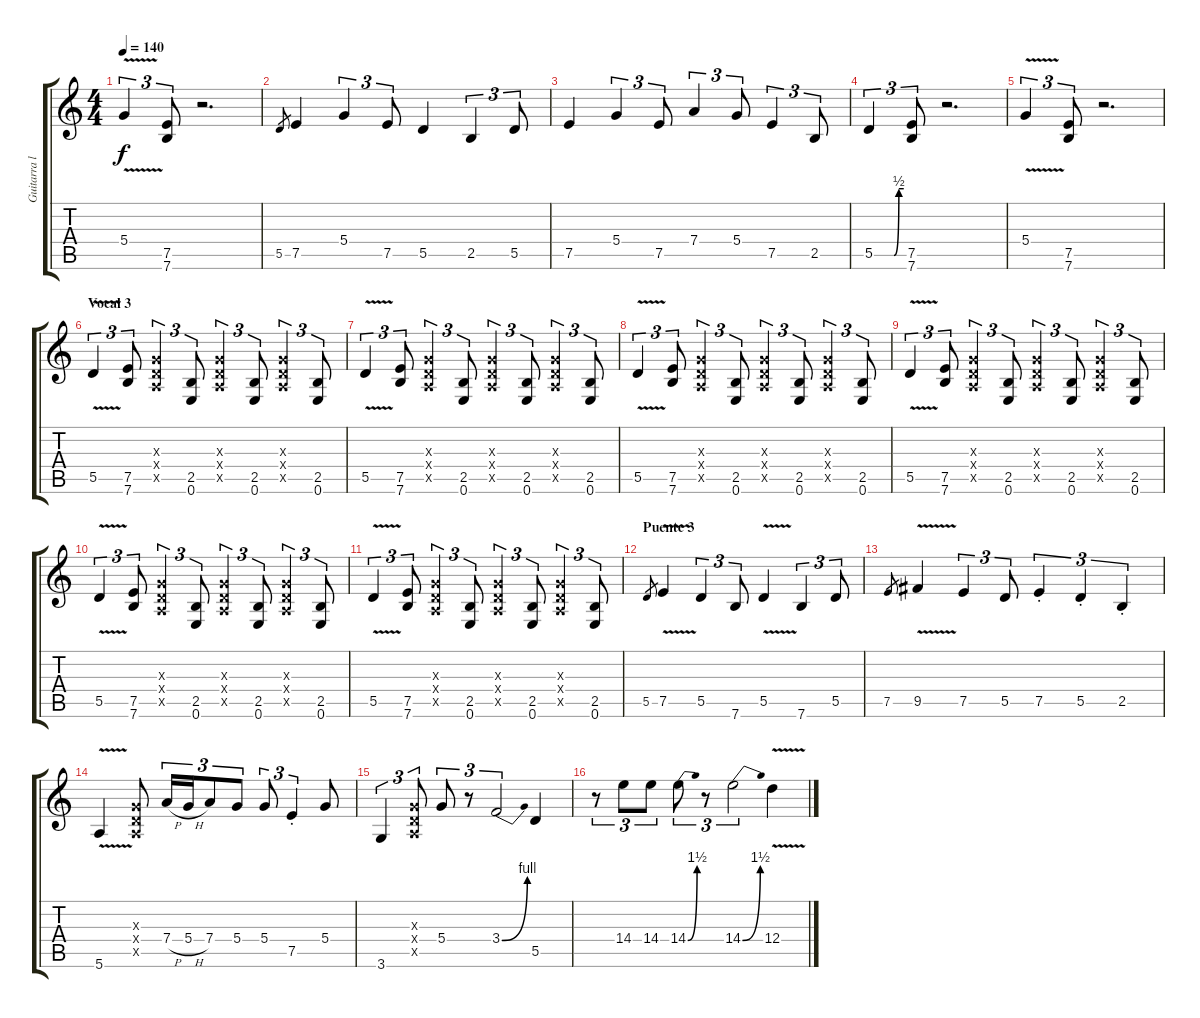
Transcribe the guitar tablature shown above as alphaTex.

\track ("Guitarra líder" "Guitarra l") {instrument distortionguitar}
\staff {score tabs}
\tuning (E4 B3 G3 D3 A2 E2) {hide}
\ts (4 4)
\tempo 140
\clef g2
\ks c
5.4{v}.4{tu (3 2) dy f} (7.5 7.6).8{tu (3 2)} r.2{d} |
5.5.8{gr} 7.5.4 5.4.4{tu (3 2)} 7.5.8{tu (3 2)} 5.5.4 2.5.4{tu (3 2)} 5.5.8{tu (3 2)} |
7.5.4 5.4.4{tu (3 2)} 7.5.8{tu (3 2)} 7.4.4{tu (3 2)} 5.4.8{tu (3 2)} 7.5.4{tu (3 2)} 2.5.8{tu (3 2)} |
5.5{be (custom 0 0 40 0 50 2 60 2)}.4{tu (3 2)} (7.5 7.6).8{tu (3 2)} r.2{d} |
5.4{v}.4{tu (3 2)} (7.5 7.6).8{tu (3 2)} r.2{d} |
\section ("" "Vocal 3")
5.5{v}.4{tu (3 2)} (7.5 7.6).8{tu (3 2)} (0.3{x} 0.4{x} 0.5{x}).4{tu (3 2)} (2.5 0.6).8{tu (3 2)} (0.3{x} 0.4{x} 0.5{x}).4{tu (3 2)} (2.5 0.6).8{tu (3 2)} (0.3{x} 0.4{x} 0.5{x}).4{tu (3 2)} (2.5 0.6).8{tu (3 2)} |
5.5{v}.4{tu (3 2)} (7.5 7.6).8{tu (3 2)} (0.3{x} 0.4{x} 0.5{x}).4{tu (3 2)} (2.5 0.6).8{tu (3 2)} (0.3{x} 0.4{x} 0.5{x}).4{tu (3 2)} (2.5 0.6).8{tu (3 2)} (0.3{x} 0.4{x} 0.5{x}).4{tu (3 2)} (2.5 0.6).8{tu (3 2)} |
5.5{v}.4{tu (3 2)} (7.5 7.6).8{tu (3 2)} (0.3{x} 0.4{x} 0.5{x}).4{tu (3 2)} (2.5 0.6).8{tu (3 2)} (0.3{x} 0.4{x} 0.5{x}).4{tu (3 2)} (2.5 0.6).8{tu (3 2)} (0.3{x} 0.4{x} 0.5{x}).4{tu (3 2)} (2.5 0.6).8{tu (3 2)} |
5.5{v}.4{tu (3 2)} (7.5 7.6).8{tu (3 2)} (0.3{x} 0.4{x} 0.5{x}).4{tu (3 2)} (2.5 0.6).8{tu (3 2)} (0.3{x} 0.4{x} 0.5{x}).4{tu (3 2)} (2.5 0.6).8{tu (3 2)} (0.3{x} 0.4{x} 0.5{x}).4{tu (3 2)} (2.5 0.6).8{tu (3 2)} |
5.5{v}.4{tu (3 2)} (7.5 7.6).8{tu (3 2)} (0.3{x} 0.4{x} 0.5{x}).4{tu (3 2)} (2.5 0.6).8{tu (3 2)} (0.3{x} 0.4{x} 0.5{x}).4{tu (3 2)} (2.5 0.6).8{tu (3 2)} (0.3{x} 0.4{x} 0.5{x}).4{tu (3 2)} (2.5 0.6).8{tu (3 2)} |
5.5{v}.4{tu (3 2)} (7.5 7.6).8{tu (3 2)} (0.3{x} 0.4{x} 0.5{x}).4{tu (3 2)} (2.5 0.6).8{tu (3 2)} (0.3{x} 0.4{x} 0.5{x}).4{tu (3 2)} (2.5 0.6).8{tu (3 2)} (0.3{x} 0.4{x} 0.5{x}).4{tu (3 2)} (2.5 0.6).8{tu (3 2)} |
\section ("" "Puente 3")
5.5.8{gr} 7.5{v}.4 5.5.4{tu (3 2)} 7.6.8{tu (3 2)} 5.5{v}.4 7.6.4{tu (3 2)} 5.5.8{tu (3 2)} |
7.5.8{gr} 9.5{v}.4 7.5.4{tu (3 2)} 5.5.8{tu (3 2)} 7.5{st}.4{tu (3 2)} 5.5{st}.4{tu (3 2)} 2.5{st}.4{tu (3 2)} |
5.6{v}.4{volume 16} (0.3{x} 0.4{x} 0.5{x}).8 7.4{h}.16{tu (3 2)} 5.4{h}.16{tu (3 2)} 7.4.8{tu (3 2)} 5.4.8{tu (3 2)} 5.4.8{tu (3 2)} 7.5{st}.4{tu (3 2)} 5.4.8 |
3.6.4{tu (3 2)} (0.3{x} 0.4{x} 0.5{x}).8{tu (3 2)} 5.4.8{tu (3 2)} r.8{tu (3 2)} 3.4{be (bend 0 0 60 4)}.2{tu (3 2)} 5.5.4 |
r.8{tu (3 2)} 14.4.8{tu (3 2)} 14.4.8{tu (3 2)} 14.4{be (bend 0 0 60 6)}.8{tu (3 2)} r.8{tu (3 2)} 14.4{be (bend 0 0 60 6)}.2{tu (3 2)} 12.4{v}.4
